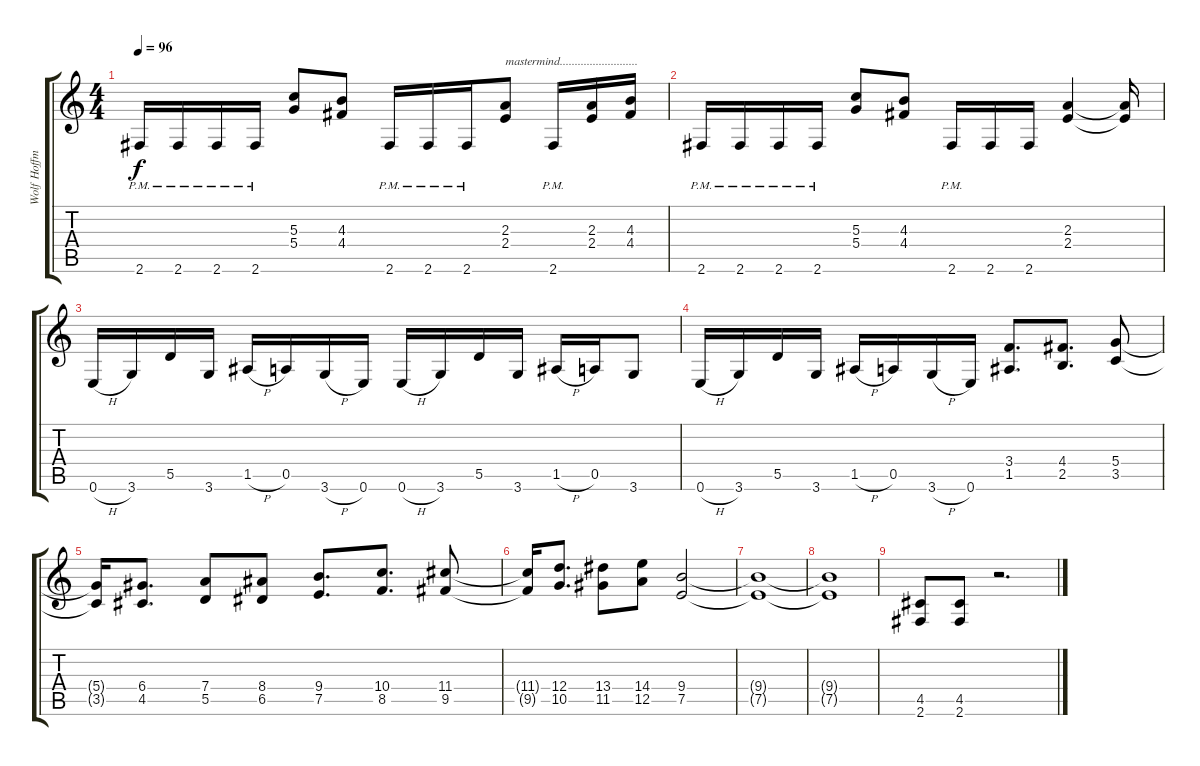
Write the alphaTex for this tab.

\track ("Wolf Hoffmann" "Wolf Hoffm") {instrument distortionguitar}
\staff {score tabs}
\tuning (E4 B3 G3 D3 A2 E2) {hide}
\ts (4 4)
\tempo 96
\clef g2
\ks c
2.6{pm}.16{dy f} 2.6{pm}.16 2.6{pm}.16 2.6{pm}.16 (5.3 5.4).8 (4.3 4.4).8 2.6{pm}.16 2.6{pm}.16 2.6{pm}.16 (2.3 2.4).8{txt "mastermind.........................."} 2.6{pm}.16 (2.3 2.4).16 (4.3 4.4).16 |
2.6{pm}.16 2.6{pm}.16 2.6{pm}.16 2.6{pm}.16 (5.3 5.4).8 (4.3 4.4).8 2.6{pm}.16 2.6.16 2.6.16 (2.3 2.4).4 (2.3{t} 2.4{t}).16 |
0.6{h}.16 3.6.16 5.5.16 3.6.16 1.5{h}.16 0.5.16 3.6{h}.16 0.6.16 0.6{h}.16 3.6.16 5.5.16 3.6.16 1.5{h}.16 0.5.16 3.6.8 |
0.6{h}.16 3.6.16 5.5.16 3.6.16 1.5{h}.16 0.5.16 3.6{h}.16 0.6.16 (3.4 1.5).8{d} (4.4 2.5).8{d} (5.4 3.5).8 |
(5.4{t} 3.5{t}).16 (6.4 4.5).8{d} (7.4 5.5).8 (8.4 6.5).8 (9.4 7.5).8{d} (10.4 8.5).8{d} (11.4 9.5).8 |
(11.4{t} 9.5{t}).16 (12.4 10.5).8{d} (13.4 11.5).8 (14.4 12.5).8 (9.4 7.5).2 |
(9.4{t} 7.5{t}).1 |
(9.4{t} 7.5{t}).1 |
(4.5 2.6).8 (4.5 2.6).8 r.2{d}
